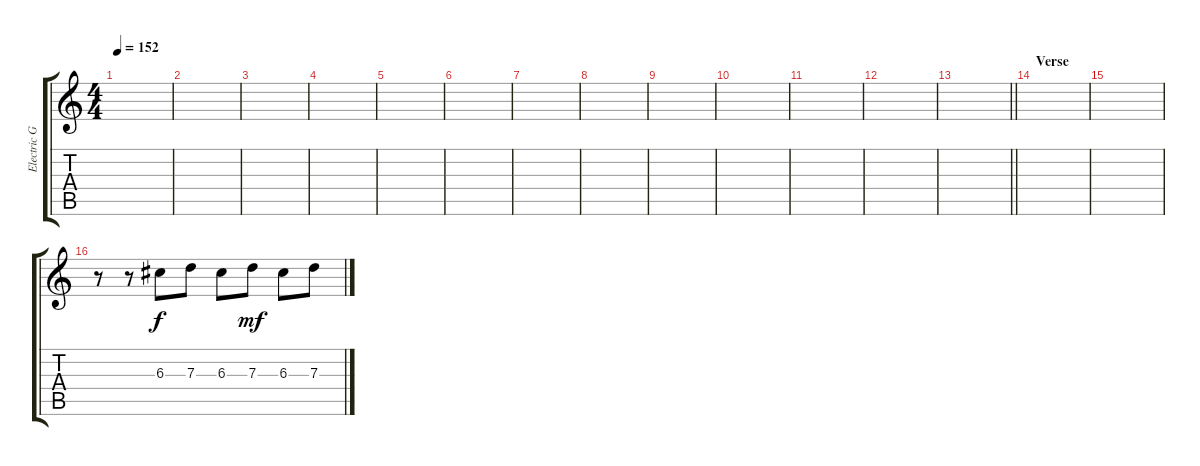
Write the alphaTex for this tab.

\track ("Electric Guitar (Delay)" "Electric G") {instrument electricguitarclean}
\staff {score tabs}
\tuning (E4 B3 G3 D3 A2 E2) {hide}
\ts (4 4)
\tempo 152
\clef g2
\ks c
|
|
|
|
|
|
|
|
|
|
|
|
\barLineRight lightlight
|
\section ("" "Verse")
|
|
r.8 r.8 6.3.8{volume 16} 7.3.8 6.3.8 7.3.8{dy mf} 6.3.8 7.3.8
